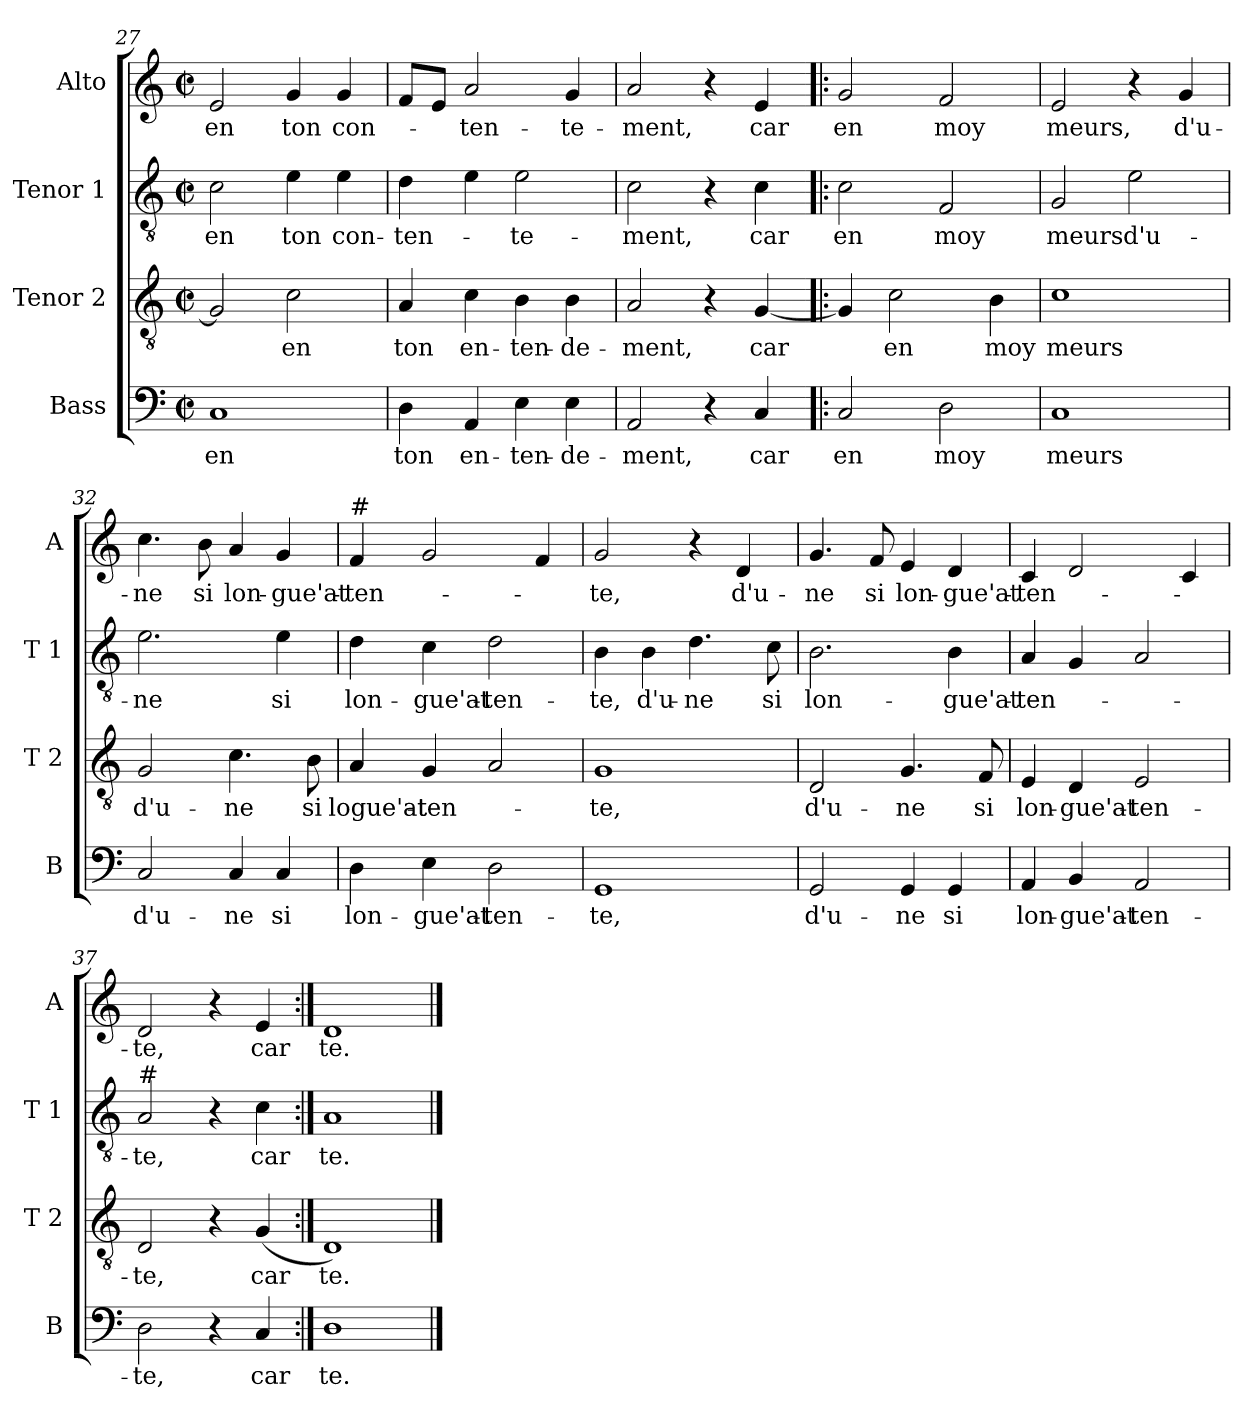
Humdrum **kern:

**kern	**text	**kern	**text	**kern	**text	**kern	**text
*part4	*part4	*part3	*part3	*part2	*part2	*part1	*part1
*staff4	*staff4	*staff3	*staff3	*staff2	*staff2	*staff1	*staff1
*I"Bass	*	*I"Tenor 2	*	*I"Tenor 1	*	*I"Alto	*
*I'B	*	*I'T 2	*	*I'T 1	*	*I'A	*
*clefF4	*	*clefGv2	*	*clefGv2	*	*clefG2	*
*k[]	*	*k[]	*	*k[]	*	*k[]	*
*C:	*	*C:	*	*C:	*	*C:	*
*M2/2	*	*M2/2	*	*M2/2	*	*M2/2	*
*met(c|)	*	*met(c|)	*	*met(c|)	*	*met(c|)	*
=27	=27	=27	=27	=27	=27	=27	=27
!	!LO:LY:b	!	!	!	!LO:LY:b	!	!LO:LY:b
1C	en	2G/]	.	2c\	en	2e/	en
!	!	!	!LO:LY:b	!	!LO:LY:b	!	!LO:LY:b
.	.	2c\	en	4e\	ton	4g/	ton
!	!	!	!	!	!LO:LY:b	!	!LO:LY:b
.	.	.	.	4e\	con-	4g/	con-
=28	=28	=28	=28	=28	=28	=28	=28
!	!LO:LY:b	!	!LO:LY:b	!	!LO:LY:b	!	!
4D\	ton	4A/	ton	4d\	-ten-	8f/L	.
.	.	.	.	.	.	8e/J	.
!	!LO:LY:b	!	!LO:LY:b	!	!	!	!LO:LY:b
4AA/	en-	4c\	en-	4e\	.	2a/	-ten-
!	!LO:LY:b	!	!LO:LY:b	!	!LO:LY:b	!	!
4E\	-ten-	4B\	-ten-	2e\	-te-	.	.
!	!LO:LY:b	!	!LO:LY:b	!	!	!	!LO:LY:b
4E\	-de-	4B\	-de-	.	.	4g/	-te-
=29	=29	=29	=29	=29	=29	=29	=29
!	!LO:LY:b	!	!LO:LY:b	!	!LO:LY:b	!	!LO:LY:b
2AA/	-ment,	2A/	-ment,	2c\	-ment,	2a/	-ment,
4r	.	4r	.	4r	.	4r	.
!	!LO:LY:b	!	!LO:LY:b	!	!LO:LY:b	!	!LO:LY:b
4C/	car	[4G/	car	4c\	car	4e/	car
!!LO:LB:g=z
=30!|:	=30!|:	=30!|:	=30!|:	=30!|:	=30!|:	=30!|:	=30!|:
!	!LO:LY:b	!	!	!	!LO:LY:b	!	!LO:LY:b
2C/	en	4G/]	.	2c\	en	2g/	en
!	!	!	!LO:LY:b	!	!	!	!
.	.	2c\	en	.	.	.	.
!	!LO:LY:b	!	!	!	!LO:LY:b	!	!LO:LY:b
2D\	moy	.	.	2F/	moy	2f/	moy
!	!	!	!LO:LY:b	!	!	!	!
.	.	4B\	moy	.	.	.	.
=31	=31	=31	=31	=31	=31	=31	=31
!	!LO:LY:b	!	!LO:LY:b	!	!LO:LY:b	!	!LO:LY:b
1C	meurs	1c	meurs	2G/	meurs	2e/	meurs,
!	!	!	!	!	!LO:LY:b	!	!
.	.	.	.	2e\	d'u-	4r	.
!	!	!	!	!	!	!	!LO:LY:b
.	.	.	.	.	.	4g/	d'u-
=32	=32	=32	=32	=32	=32	=32	=32
!	!LO:LY:b	!	!LO:LY:b	!	!LO:LY:b	!	!LO:LY:b
2C/	d'u-	2G/	d'u-	2.e\	-ne	4.cc\	-ne
!	!	!	!	!	!	!	!LO:LY:b
.	.	.	.	.	.	8b\	si
!	!LO:LY:b	!	!LO:LY:b	!	!	!	!LO:LY:b
4C/	-ne	4.c\	-ne	.	.	4a/	lon-
!	!LO:LY:b	!	!	!	!LO:LY:b	!	!LO:LY:b
4C/	si	.	.	4e\	si	4g/	-gue'at-
!	!	!	!LO:LY:b	!	!	!	!
.	.	8B\	si	.	.	.	.
=33	=33	=33	=33	=33	=33	=33	=33
!	!	!	!	!	!	!LO:TX:a:t=#	!
!	!LO:LY:b	!	!LO:LY:b	!	!LO:LY:b	!	!LO:LY:b
4D\	lon-	4A/	logue'at-	4d\	lon-	4f/	-ten-
!	!LO:LY:b	!	!LO:LY:b	!	!LO:LY:b	!	!
4E\	-gue'at-	4G/	-ten-	4c\	-gue'at-	2g/	.
!	!LO:LY:b	!	!	!	!LO:LY:b	!	!
2D\	-ten-	2A/	.	2d\	-ten-	.	.
.	.	.	.	.	.	4f/	.
!!LO:LB:g=z
=34	=34	=34	=34	=34	=34	=34	=34
!	!LO:LY:b	!	!LO:LY:b	!	!LO:LY:b	!	!LO:LY:b
1GG	-te,	1G	-te,	4B\	-te,	2g/	-te,
!	!	!	!	!	!LO:LY:b	!	!
.	.	.	.	4B\	d'u-	.	.
!	!	!	!	!	!LO:LY:b	!	!
.	.	.	.	4.d\	-ne	4r	.
!	!	!	!	!	!	!	!LO:LY:b
.	.	.	.	.	.	4d/	d'u-
!	!	!	!	!	!LO:LY:b	!	!
.	.	.	.	8c\	si	.	.
=35	=35	=35	=35	=35	=35	=35	=35
!	!LO:LY:b	!	!LO:LY:b	!	!LO:LY:b	!	!LO:LY:b
2GG/	d'u-	2D/	d'u-	2.B\	lon-	4.g/	-ne
!	!	!	!	!	!	!	!LO:LY:b
.	.	.	.	.	.	8f/	si
!	!LO:LY:b	!	!LO:LY:b	!	!	!	!LO:LY:b
4GG/	-ne	4.G/	-ne	.	.	4e/	lon-
!	!LO:LY:b	!	!	!	!LO:LY:b	!	!LO:LY:b
4GG/	si	.	.	4B\	-gue'at-	4d/	-gue'at-
!	!	!	!LO:LY:b	!	!	!	!
.	.	8F/	si	.	.	.	.
=36	=36	=36	=36	=36	=36	=36	=36
!	!LO:LY:b	!	!LO:LY:b	!	!LO:LY:b	!	!LO:LY:b
4AA/	lon-	4E/	lon-	4A/	-ten-	4c/	-ten-
!	!LO:LY:b	!	!LO:LY:b	!	!	!	!
4BB/	-gue'at-	4D/	-gue'at-	4G/	.	2d/	.
!	!LO:LY:b	!	!LO:LY:b	!	!	!	!
2AA/	-ten-	2E/	-ten-	2A/	.	.	.
.	.	.	.	.	.	4c/	.
=37	=37	=37	=37	=37	=37	=37	=37
!	!	!	!	!LO:TX:a:t=#	!	!	!
!	!LO:LY:b	!	!LO:LY:b	!	!LO:LY:b	!	!LO:LY:b
2D\	-te,	2D/	-te,	2A/	-te,	2d/	-te,
4r	.	4r	.	4r	.	4r	.
!	!LO:LY:b	!	!LO:LY:b	!	!LO:LY:b	!	!LO:LY:b
4C/	car	(<4G/	car	4c\	car	4e/	car
=38:|!	=38:|!	=38:|!	=38:|!	=38:|!	=38:|!	=38:|!	=38:|!
!	!LO:LY:b	!	!LO:LY:b	!	!LO:LY:b	!	!LO:LY:b
1D	te.	1D)	te.	1A	te.	1d	te.
==	==	==	==	==	==	==	==
*-	*-	*-	*-	*-	*-	*-	*-
